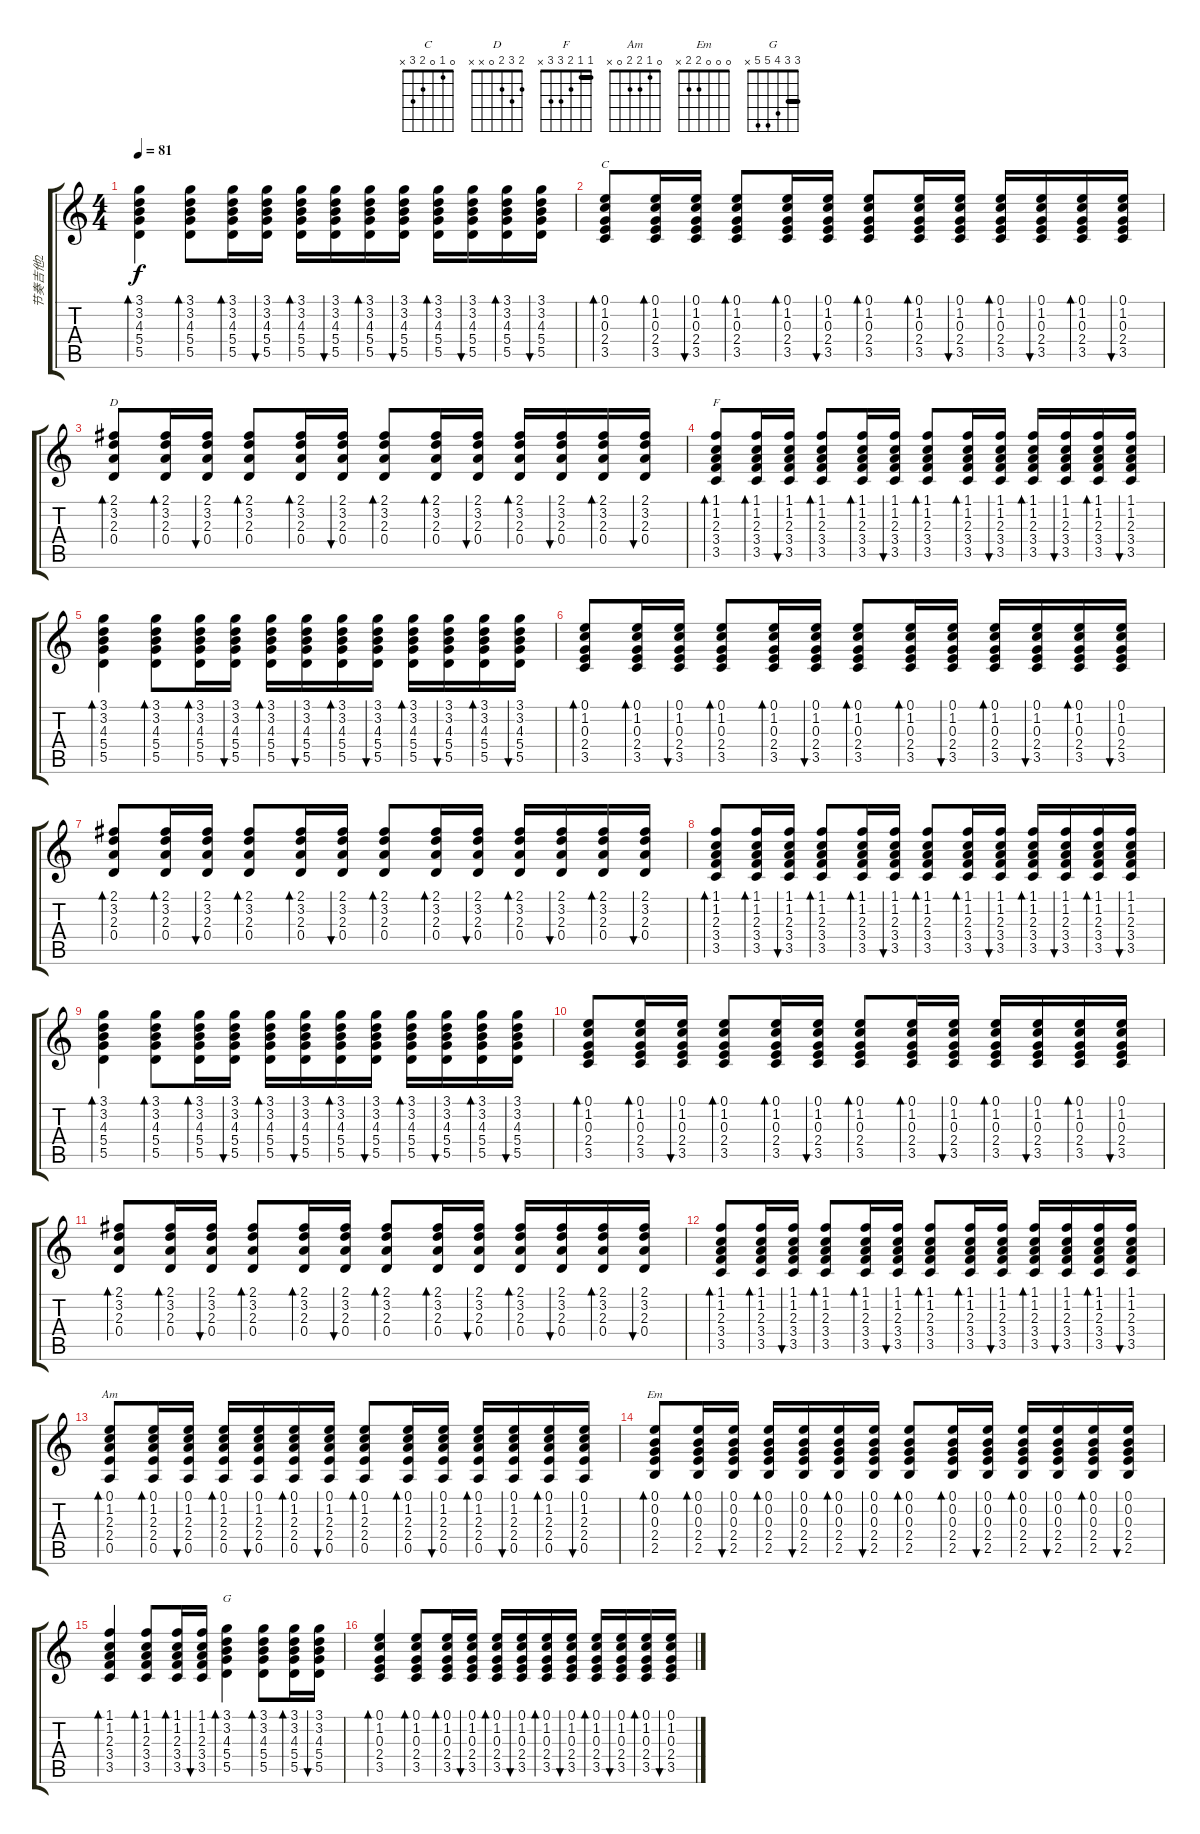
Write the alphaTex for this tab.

\track ("节奏吉他2" "节奏吉他2") {instrument acousticguitarsteel}
\staff {score tabs}
\tuning (E4 B3 G3 D3 A2 E2) {hide}
\chord ("C" 0 1 0 2 3 x)
\chord ("D" 2 3 2 0 x x)
\chord ("F" 1 1 2 3 3 x) {barre 1}
\chord ("Am" 0 1 2 2 0 x)
\chord ("Em" 0 0 0 2 2 x)
\chord ("G" 3 3 4 5 5 x) {barre 3}
\ts (4 4)
\tempo 81
\clef g2
\ks c
(3.1 3.2 4.3 5.4 5.5).4{bd 60 dy f} (3.1 3.2 4.3 5.4 5.5).8{bd 60} (3.1 3.2 4.3 5.4 5.5).16{bd 60} (3.1 3.2 4.3 5.4 5.5).16{bu 60} (3.1 3.2 4.3 5.4 5.5).16{bd 60} (3.1 3.2 4.3 5.4 5.5).16{bu 60} (3.1 3.2 4.3 5.4 5.5).16{bd 60} (3.1 3.2 4.3 5.4 5.5).16{bu 60} (3.1 3.2 4.3 5.4 5.5).16{bd 60} (3.1 3.2 4.3 5.4 5.5).16{bu 60} (3.1 3.2 4.3 5.4 5.5).16{bd 60} (3.1 3.2 4.3 5.4 5.5).16{bu 60} |
(0.1 1.2 0.3 2.4 3.5).8{bd 60 ch "C"} (0.1 1.2 0.3 2.4 3.5).16{bd 60} (0.1 1.2 0.3 2.4 3.5).16{bu 60} (0.1 1.2 0.3 2.4 3.5).8{bd 60} (0.1 1.2 0.3 2.4 3.5).16{bd 60} (0.1 1.2 0.3 2.4 3.5).16{bu 60} (0.1 1.2 0.3 2.4 3.5).8{bd 60} (0.1 1.2 0.3 2.4 3.5).16{bd 60} (0.1 1.2 0.3 2.4 3.5).16{bu 60} (0.1 1.2 0.3 2.4 3.5).16{bd 60} (0.1 1.2 0.3 2.4 3.5).16{bu 60} (0.1 1.2 0.3 2.4 3.5).16{bd 60} (0.1 1.2 0.3 2.4 3.5).16{bu 60} |
(2.1 3.2 2.3 0.4).8{bd 60 ch "D"} (2.1 3.2 2.3 0.4).16{bd 60} (2.1 3.2 2.3 0.4).16{bu 60} (2.1 3.2 2.3 0.4).8{bd 60} (2.1 3.2 2.3 0.4).16{bd 60} (2.1 3.2 2.3 0.4).16{bu 60} (2.1 3.2 2.3 0.4).8{bd 60} (2.1 3.2 2.3 0.4).16{bd 60} (2.1 3.2 2.3 0.4).16{bu 60} (2.1 3.2 2.3 0.4).16{bd 60} (2.1 3.2 2.3 0.4).16{bu 60} (2.1 3.2 2.3 0.4).16{bd 60} (2.1 3.2 2.3 0.4).16{bu 60} |
(1.1 1.2 2.3 3.4 3.5).8{bd 60 ch "F"} (1.1 1.2 2.3 3.4 3.5).16{bd 60} (1.1 1.2 2.3 3.4 3.5).16{bu 60} (1.1 1.2 2.3 3.4 3.5).8{bd 60} (1.1 1.2 2.3 3.4 3.5).16{bd 60} (1.1 1.2 2.3 3.4 3.5).16{bu 60} (1.1 1.2 2.3 3.4 3.5).8{bd 60} (1.1 1.2 2.3 3.4 3.5).16{bd 60} (1.1 1.2 2.3 3.4 3.5).16{bu 60} (1.1 1.2 2.3 3.4 3.5).16{bd 60} (1.1 1.2 2.3 3.4 3.5).16{bu 60} (1.1 1.2 2.3 3.4 3.5).16{bd 60} (1.1 1.2 2.3 3.4 3.5).16{bu 60} |
(3.1 3.2 4.3 5.4 5.5).4{bd 60} (3.1 3.2 4.3 5.4 5.5).8{bd 60} (3.1 3.2 4.3 5.4 5.5).16{bd 60} (3.1 3.2 4.3 5.4 5.5).16{bu 60} (3.1 3.2 4.3 5.4 5.5).16{bd 60} (3.1 3.2 4.3 5.4 5.5).16{bu 60} (3.1 3.2 4.3 5.4 5.5).16{bd 60} (3.1 3.2 4.3 5.4 5.5).16{bu 60} (3.1 3.2 4.3 5.4 5.5).16{bd 60} (3.1 3.2 4.3 5.4 5.5).16{bu 60} (3.1 3.2 4.3 5.4 5.5).16{bd 60} (3.1 3.2 4.3 5.4 5.5).16{bu 60} |
(0.1 1.2 0.3 2.4 3.5).8{bd 60} (0.1 1.2 0.3 2.4 3.5).16{bd 60} (0.1 1.2 0.3 2.4 3.5).16{bu 60} (0.1 1.2 0.3 2.4 3.5).8{bd 60} (0.1 1.2 0.3 2.4 3.5).16{bd 60} (0.1 1.2 0.3 2.4 3.5).16{bu 60} (0.1 1.2 0.3 2.4 3.5).8{bd 60} (0.1 1.2 0.3 2.4 3.5).16{bd 60} (0.1 1.2 0.3 2.4 3.5).16{bu 60} (0.1 1.2 0.3 2.4 3.5).16{bd 60} (0.1 1.2 0.3 2.4 3.5).16{bu 60} (0.1 1.2 0.3 2.4 3.5).16{bd 60} (0.1 1.2 0.3 2.4 3.5).16{bu 60} |
(2.1 3.2 2.3 0.4).8{bd 60} (2.1 3.2 2.3 0.4).16{bd 60} (2.1 3.2 2.3 0.4).16{bu 60} (2.1 3.2 2.3 0.4).8{bd 60} (2.1 3.2 2.3 0.4).16{bd 60} (2.1 3.2 2.3 0.4).16{bu 60} (2.1 3.2 2.3 0.4).8{bd 60} (2.1 3.2 2.3 0.4).16{bd 60} (2.1 3.2 2.3 0.4).16{bu 60} (2.1 3.2 2.3 0.4).16{bd 60} (2.1 3.2 2.3 0.4).16{bu 60} (2.1 3.2 2.3 0.4).16{bd 60} (2.1 3.2 2.3 0.4).16{bu 60} |
(1.1 1.2 2.3 3.4 3.5).8{bd 60} (1.1 1.2 2.3 3.4 3.5).16{bd 60} (1.1 1.2 2.3 3.4 3.5).16{bu 60} (1.1 1.2 2.3 3.4 3.5).8{bd 60} (1.1 1.2 2.3 3.4 3.5).16{bd 60} (1.1 1.2 2.3 3.4 3.5).16{bu 60} (1.1 1.2 2.3 3.4 3.5).8{bd 60} (1.1 1.2 2.3 3.4 3.5).16{bd 60} (1.1 1.2 2.3 3.4 3.5).16{bu 60} (1.1 1.2 2.3 3.4 3.5).16{bd 60} (1.1 1.2 2.3 3.4 3.5).16{bu 60} (1.1 1.2 2.3 3.4 3.5).16{bd 60} (1.1 1.2 2.3 3.4 3.5).16{bu 60} |
(3.1 3.2 4.3 5.4 5.5).4{bd 60} (3.1 3.2 4.3 5.4 5.5).8{bd 60} (3.1 3.2 4.3 5.4 5.5).16{bd 60} (3.1 3.2 4.3 5.4 5.5).16{bu 60} (3.1 3.2 4.3 5.4 5.5).16{bd 60} (3.1 3.2 4.3 5.4 5.5).16{bu 60} (3.1 3.2 4.3 5.4 5.5).16{bd 60} (3.1 3.2 4.3 5.4 5.5).16{bu 60} (3.1 3.2 4.3 5.4 5.5).16{bd 60} (3.1 3.2 4.3 5.4 5.5).16{bu 60} (3.1 3.2 4.3 5.4 5.5).16{bd 60} (3.1 3.2 4.3 5.4 5.5).16{bu 60} |
(0.1 1.2 0.3 2.4 3.5).8{bd 60} (0.1 1.2 0.3 2.4 3.5).16{bd 60} (0.1 1.2 0.3 2.4 3.5).16{bu 60} (0.1 1.2 0.3 2.4 3.5).8{bd 60} (0.1 1.2 0.3 2.4 3.5).16{bd 60} (0.1 1.2 0.3 2.4 3.5).16{bu 60} (0.1 1.2 0.3 2.4 3.5).8{bd 60} (0.1 1.2 0.3 2.4 3.5).16{bd 60} (0.1 1.2 0.3 2.4 3.5).16{bu 60} (0.1 1.2 0.3 2.4 3.5).16{bd 60} (0.1 1.2 0.3 2.4 3.5).16{bu 60} (0.1 1.2 0.3 2.4 3.5).16{bd 60} (0.1 1.2 0.3 2.4 3.5).16{bu 60} |
(2.1 3.2 2.3 0.4).8{bd 60} (2.1 3.2 2.3 0.4).16{bd 60} (2.1 3.2 2.3 0.4).16{bu 60} (2.1 3.2 2.3 0.4).8{bd 60} (2.1 3.2 2.3 0.4).16{bd 60} (2.1 3.2 2.3 0.4).16{bu 60} (2.1 3.2 2.3 0.4).8{bd 60} (2.1 3.2 2.3 0.4).16{bd 60} (2.1 3.2 2.3 0.4).16{bu 60} (2.1 3.2 2.3 0.4).16{bd 60} (2.1 3.2 2.3 0.4).16{bu 60} (2.1 3.2 2.3 0.4).16{bd 60} (2.1 3.2 2.3 0.4).16{bu 60} |
(1.1 1.2 2.3 3.4 3.5).8{bd 60} (1.1 1.2 2.3 3.4 3.5).16{bd 60} (1.1 1.2 2.3 3.4 3.5).16{bu 60} (1.1 1.2 2.3 3.4 3.5).8{bd 60} (1.1 1.2 2.3 3.4 3.5).16{bd 60} (1.1 1.2 2.3 3.4 3.5).16{bu 60} (1.1 1.2 2.3 3.4 3.5).8{bd 60} (1.1 1.2 2.3 3.4 3.5).16{bd 60} (1.1 1.2 2.3 3.4 3.5).16{bu 60} (1.1 1.2 2.3 3.4 3.5).16{bd 60} (1.1 1.2 2.3 3.4 3.5).16{bu 60} (1.1 1.2 2.3 3.4 3.5).16{bd 60} (1.1 1.2 2.3 3.4 3.5).16{bu 60} |
(0.1 1.2 2.3 2.4 0.5).8{bd 60 ch "Am"} (0.1 1.2 2.3 2.4 0.5).16{bd 60} (0.1 1.2 2.3 2.4 0.5).16{bu 60} (0.1 1.2 2.3 2.4 0.5).16{bd 60} (0.1 1.2 2.3 2.4 0.5).16{bu 60} (0.1 1.2 2.3 2.4 0.5).16{bd 60} (0.1 1.2 2.3 2.4 0.5).16{bu 60} (0.1 1.2 2.3 2.4 0.5).8{bd 60} (0.1 1.2 2.3 2.4 0.5).16{bd 60} (0.1 1.2 2.3 2.4 0.5).16{bu 60} (0.1 1.2 2.3 2.4 0.5).16{bd 60} (0.1 1.2 2.3 2.4 0.5).16{bu 60} (0.1 1.2 2.3 2.4 0.5).16{bd 60} (0.1 1.2 2.3 2.4 0.5).16{bu 60} |
(0.1 0.2 0.3 2.4 2.5).8{bd 60 ch "Em"} (0.1 0.2 0.3 2.4 2.5).16{bd 60} (0.1 0.2 0.3 2.4 2.5).16{bu 60} (0.1 0.2 0.3 2.4 2.5).16{bd 60} (0.1 0.2 0.3 2.4 2.5).16{bu 60} (0.1 0.2 0.3 2.4 2.5).16{bd 60} (0.1 0.2 0.3 2.4 2.5).16{bu 60} (0.1 0.2 0.3 2.4 2.5).8{bd 60} (0.1 0.2 0.3 2.4 2.5).16{bd 60} (0.1 0.2 0.3 2.4 2.5).16{bu 60} (0.1 0.2 0.3 2.4 2.5).16{bd 60} (0.1 0.2 0.3 2.4 2.5).16{bu 60} (0.1 0.2 0.3 2.4 2.5).16{bd 60} (0.1 0.2 0.3 2.4 2.5).16{bu 60} |
(1.1 1.2 2.3 3.4 3.5).4{bd 120} (1.1 1.2 2.3 3.4 3.5).8{bd 30} (1.1 1.2 2.3 3.4 3.5).16{bd 30} (1.1 1.2 2.3 3.4 3.5).16{bu 30} (3.1 3.2 4.3 5.4 5.5).4{bd 120 ch "G"} (3.1 3.2 4.3 5.4 5.5).8{bd 120} (3.1 3.2 4.3 5.4 5.5).16{bd 120} (3.1 3.2 4.3 5.4 5.5).16{bu 30} |
(0.1 1.2 0.3 2.4 3.5).4{bd 30} (0.1 1.2 0.3 2.4 3.5).8{bd 60} (0.1 1.2 0.3 2.4 3.5).16{bd 60} (0.1 1.2 0.3 2.4 3.5).16{bu 60} (0.1 1.2 0.3 2.4 3.5).16{bd 60} (0.1 1.2 0.3 2.4 3.5).16{bu 60} (0.1 1.2 0.3 2.4 3.5).16{bd 60} (0.1 1.2 0.3 2.4 3.5).16{bu 60} (0.1 1.2 0.3 2.4 3.5).16{bd 60} (0.1 1.2 0.3 2.4 3.5).16{bu 60} (0.1 1.2 0.3 2.4 3.5).16{bd 60} (0.1 1.2 0.3 2.4 3.5).16{bu 60}
